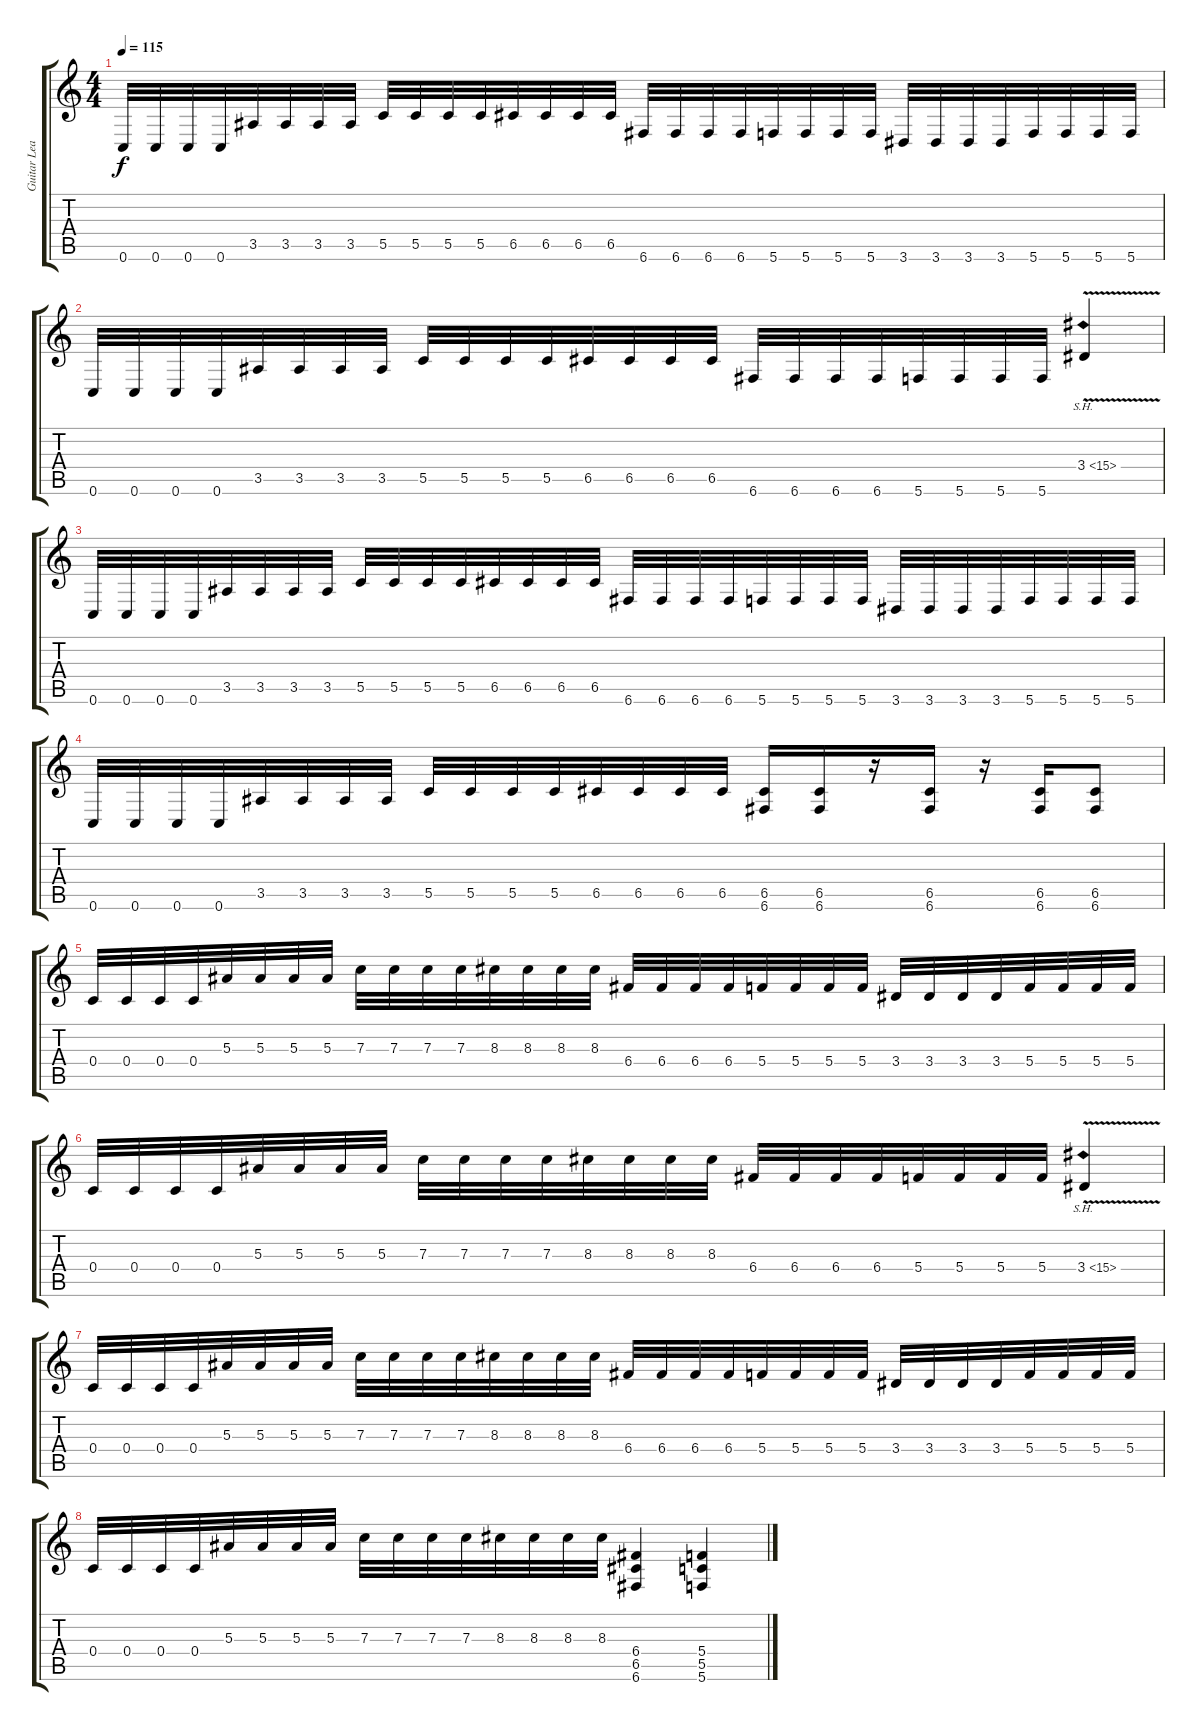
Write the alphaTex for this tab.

\track ("Guitar Lead" "Guitar Lea") {instrument distortionguitar}
\staff {score tabs}
\tuning (D4 A3 F3 C3 G2 C2) {hide}
\ts (4 4)
\tempo 115
\clef g2
\ks c
0.6.32{dy f} 0.6.32 0.6.32 0.6.32 3.5.32 3.5.32 3.5.32 3.5.32 5.5.32 5.5.32 5.5.32 5.5.32 6.5.32 6.5.32 6.5.32 6.5.32 6.6.32 6.6.32 6.6.32 6.6.32 5.6.32 5.6.32 5.6.32 5.6.32 3.6.32 3.6.32 3.6.32 3.6.32 5.6.32 5.6.32 5.6.32 5.6.32 |
0.6.32 0.6.32 0.6.32 0.6.32 3.5.32 3.5.32 3.5.32 3.5.32 5.5.32 5.5.32 5.5.32 5.5.32 6.5.32 6.5.32 6.5.32 6.5.32 6.6.32 6.6.32 6.6.32 6.6.32 5.6.32 5.6.32 5.6.32 5.6.32 3.4{sh 12 v}.4 |
0.6.32 0.6.32 0.6.32 0.6.32 3.5.32 3.5.32 3.5.32 3.5.32 5.5.32 5.5.32 5.5.32 5.5.32 6.5.32 6.5.32 6.5.32 6.5.32 6.6.32 6.6.32 6.6.32 6.6.32 5.6.32 5.6.32 5.6.32 5.6.32 3.6.32 3.6.32 3.6.32 3.6.32 5.6.32 5.6.32 5.6.32 5.6.32 |
0.6.32 0.6.32 0.6.32 0.6.32 3.5.32 3.5.32 3.5.32 3.5.32 5.5.32 5.5.32 5.5.32 5.5.32 6.5.32 6.5.32 6.5.32 6.5.32 (6.5 6.6).16 (6.5 6.6).16 r.16 (6.5 6.6).16 r.16 (6.5 6.6).16 (6.5 6.6).8 |
0.4.32 0.4.32 0.4.32 0.4.32 5.3.32 5.3.32 5.3.32 5.3.32 7.3.32 7.3.32 7.3.32 7.3.32 8.3.32 8.3.32 8.3.32 8.3.32 6.4.32 6.4.32 6.4.32 6.4.32 5.4.32 5.4.32 5.4.32 5.4.32 3.4.32 3.4.32 3.4.32 3.4.32 5.4.32 5.4.32 5.4.32 5.4.32 |
0.4.32 0.4.32 0.4.32 0.4.32 5.3.32 5.3.32 5.3.32 5.3.32 7.3.32 7.3.32 7.3.32 7.3.32 8.3.32 8.3.32 8.3.32 8.3.32 6.4.32 6.4.32 6.4.32 6.4.32 5.4.32 5.4.32 5.4.32 5.4.32 3.4{sh 12 v}.4 |
0.4.32 0.4.32 0.4.32 0.4.32 5.3.32 5.3.32 5.3.32 5.3.32 7.3.32 7.3.32 7.3.32 7.3.32 8.3.32 8.3.32 8.3.32 8.3.32 6.4.32 6.4.32 6.4.32 6.4.32 5.4.32 5.4.32 5.4.32 5.4.32 3.4.32 3.4.32 3.4.32 3.4.32 5.4.32 5.4.32 5.4.32 5.4.32 |
0.4.32 0.4.32 0.4.32 0.4.32 5.3.32 5.3.32 5.3.32 5.3.32 7.3.32 7.3.32 7.3.32 7.3.32 8.3.32 8.3.32 8.3.32 8.3.32 (6.4 6.5 6.6).4 (5.4 5.5 5.6).4
